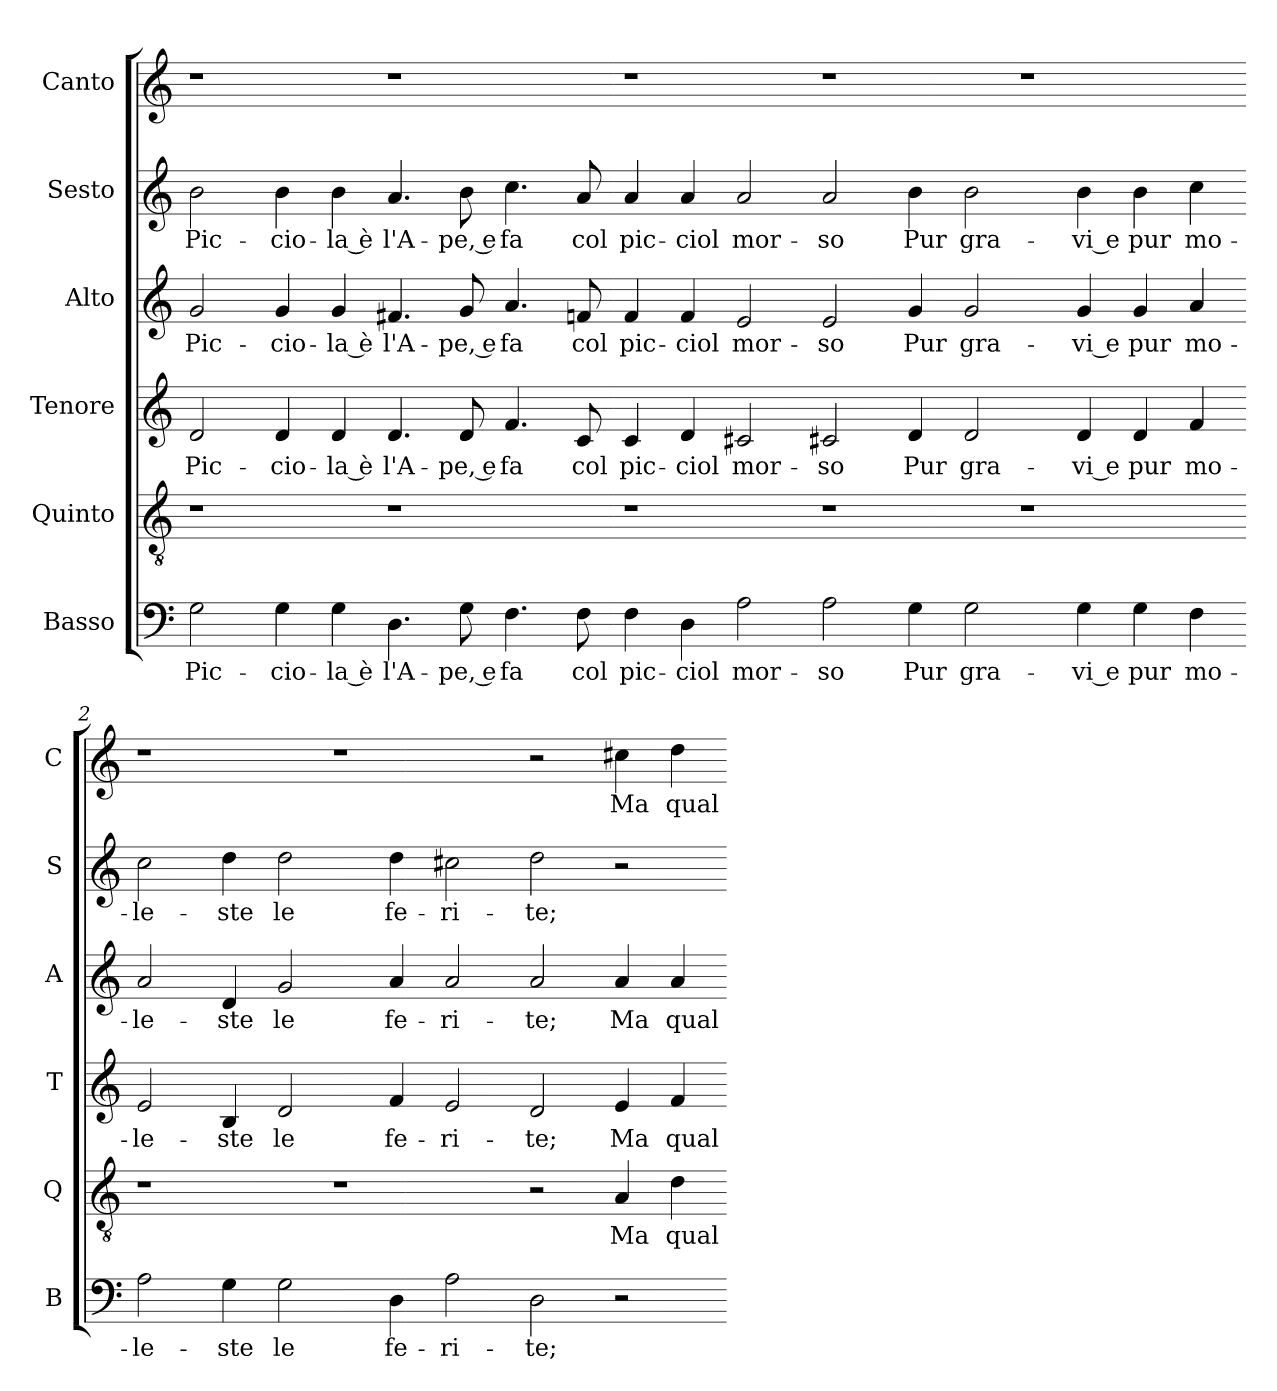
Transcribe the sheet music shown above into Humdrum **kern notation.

**kern	**text	**kern	**text	**kern	**text	**kern	**text	**kern	**text	**kern	**text
*part6	*part6	*part5	*part5	*part4	*part4	*part3	*part3	*part2	*part2	*part1	*part1
*staff6	*staff6	*staff5	*staff5	*staff4	*staff4	*staff3	*staff3	*staff2	*staff2	*staff1	*staff1
*I"Basso	*	*I"Quinto	*	*I"Tenore	*	*I"Alto	*	*I"Sesto	*	*I"Canto	*
*I'B	*	*I'Q	*	*I'T	*	*I'A	*	*I'S	*	*I'C	*
*clefF4	*	*clefGv2	*	*clefG2	*	*clefG2	*	*clefG2	*	*clefG2	*
*k[]	*	*k[]	*	*k[]	*	*k[]	*	*k[]	*	*k[]	*
=	=	=	=	=	=	=	=	=	=	=	=
2G	Pic-	1r	.	2d	Pic-	2g	Pic-	2b	Pic-	1r	.
4G	-cio-	.	.	4d	-cio-	4g	-cio-	4b	-cio-	.	.
4G	-la è	.	.	4d	-la è	4g	-la è	4b	-la è	.	.
4.D	l'A-	1r	.	4.d	l'A-	4.f#X	l'A-	4.a	l'A-	1r	.
8G	-pe, e	.	.	8d	-pe, e	8g	-pe, e	8b	-pe, e	.	.
4.F	fa	.	.	4.f	fa	4.a	fa	4.cc	fa	.	.
8F	col	.	.	8c	col	8fn	col	8a	col	.	.
=1-	=1-	=1-	=1-	=1-	=1-	=1-	=1-	=1-	=1-	=1-	=1-
4F	pic-	1r	.	4c	pic-	4f	pic-	4a	pic-	1r	.
4D	-ciol	.	.	4d	-ciol	4f	-ciol	4a	-ciol	.	.
2A	mor-	.	.	2c#X	mor-	2e	mor-	2a	mor-	.	.
2A	-so	1r	.	2c#X	-so	2e	-so	2a	-so	1r	.
4G	Pur	.	.	4d	Pur	4g	Pur	4b	Pur	.	.
2G	gra-	.	.	2d	gra-	2g	gra-	2b	gra-	.	.
.	.	1r	.	.	.	.	.	.	.	1r	.
4G	-vi e	.	.	4d	-vi e	4g	-vi e	4b	-vi e	.	.
4G	pur	.	.	4d	pur	4g	pur	4b	pur	.	.
4F	mo-	.	.	4f	mo-	4a	mo-	4cc	mo-	.	.
=2-	=2-	=2-	=2-	=2-	=2-	=2-	=2-	=2-	=2-	=2-	=2-
2A	-le-	1r	.	2e	-le-	2a	-le-	2cc	-le-	1r	.
4G	-ste	.	.	4B	-ste	4d	-ste	4dd	-ste	.	.
2G	le	.	.	2d	le	2g	le	2dd	le	.	.
.	.	1r	.	.	.	.	.	.	.	1r	.
4D	fe-	.	.	4f	fe-	4a	fe-	4dd	fe-	.	.
2A	-ri-	.	.	2e	-ri-	2a	-ri-	2cc#X	-ri-	.	.
2D	-te;	2r	.	2d	-te;	2a	-te;	2dd	-te;	2r	.
2r	.	4A	Ma	4e	Ma	4a	Ma	2r	.	4cc#X	Ma
.	.	4d	qual	4f	qual	4a	qual	.	.	4dd	qual
=-	=-	=-	=-	=-	=-	=-	=-	=-	=-	=-	=-
*-	*-	*-	*-	*-	*-	*-	*-	*-	*-	*-	*-
